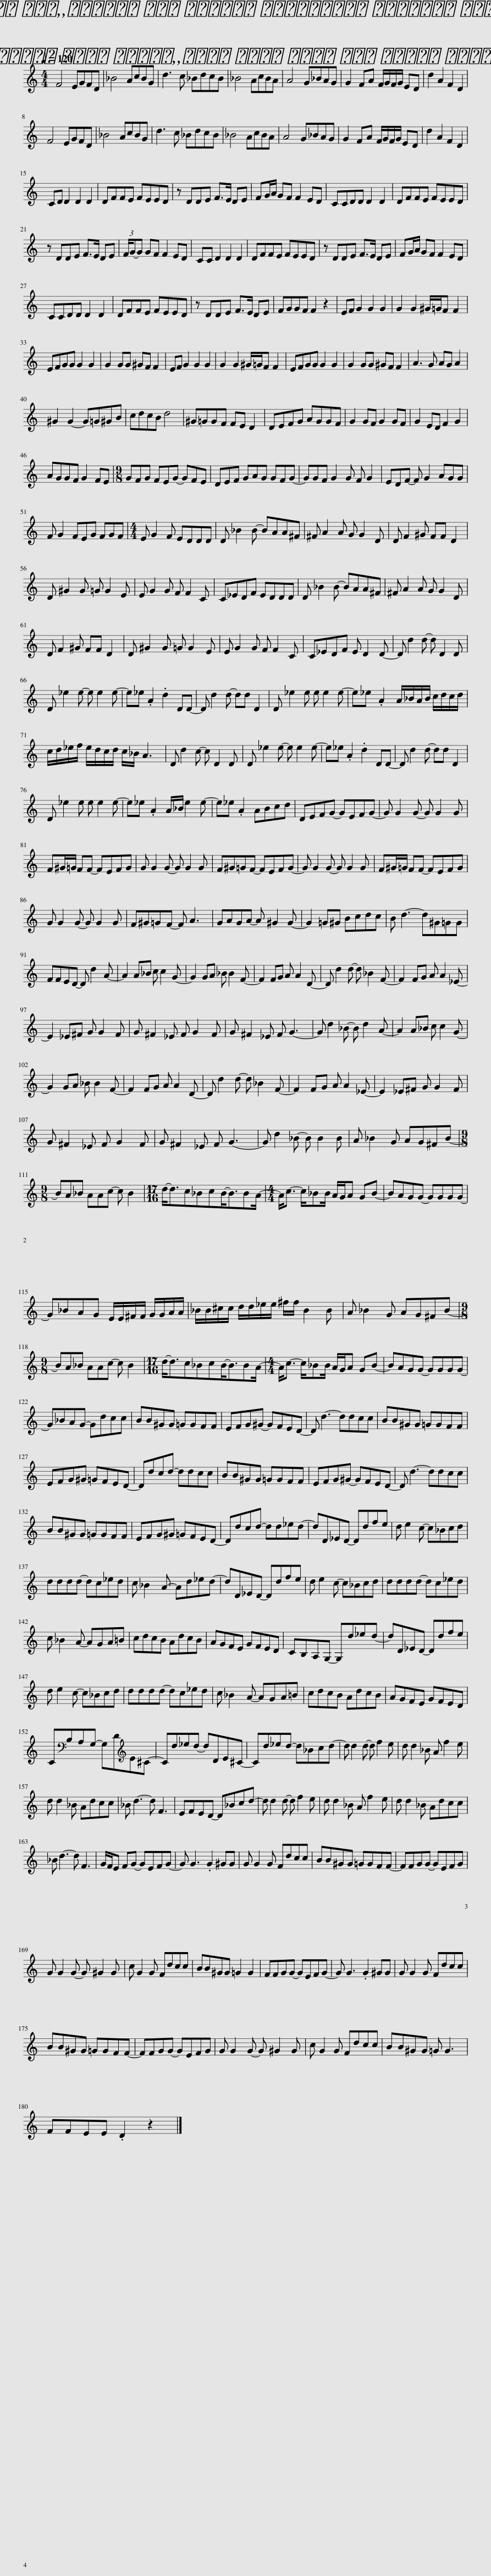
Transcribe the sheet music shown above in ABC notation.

X:1
L:1/8
Q:1/4=120
M:4/4
I:linebreak $
K:C
V:1 treble
V:1
 F4 EGFD | _B4 AcBG | d3 c _BdcB | _B4 AcBA | A4 G_BAG | %5
 G2 FA F/G/F/G/ ED | d2 A2 F2 D2 |$ F4 EGFD | _B4 AcBG | d3 c _BdcB | %10
 _B4 AcBA | A4 G_BAG | G2 FA F/G/F/G/ ED | d2 A2 F2 D2 |$ CD D2 D2 D2 | %15
 DFFE FEED | z DDE F>E DE | FG/A/ GF F2 ED | CCDD D2 D2 | DFFE FEED |$ %20
 z DDE F>E DE | (3:2:2F/G-G GF F2 ED | CC D2 D2 D2 | DFFE FEED | z DDE F>E DE | %25
 FG/A/ GF F2 ED |$ CCDD D2 D2 | DFFE FEED | z DDE F>E DE | FGGF F2 z2 | %30
 EF G2 G2 G2 | G2 G2 ^G/=G/F F2 |$ EFGG G2 G2 | G2 GG ^GF F2 | EF G2 G2 G2 | %35
 G2 G2 ^G/=G/F F2 | EFGG G2 G2 | G2 GG ^GF F2 | A3 G AG A2 |$ ^G2 G2- G=G^GB | %40
 cdcB d4 | ^G=GGF FE D2 | DEFG AGGF | G2 GF G2 GF | G2 ED F2 G2 |$ %45
 AGGF G2 FE |[M:9/8] GFG FEG- GFE | DEF GAG GFG- | GGF G2 G F G2 | EDF- F G2 AGG |$ %50
 F G2 FEG FGF |[M:4/4] E G2 F EDDD | D _B2 B- BAA^F | ^F A2 A G G2 D | D F2 ^G FF D2 |$ %55
 D ^G2 G =G G2 E | E G2 G F F2 C | C_EDF EDDD | D _B2 B- BAA^F | ^F A2 A G G2 D |$ %60
 D F2 ^G FF D2 | D ^G2 G =G G2 E | E G2 G F F2 C | C_EDF E D2 D- | D d2 d- d D2 D |$ %65
 D _e2 e- e e2 e- | e_e .A2 .d2 DD- | D d2 d- dd D2 | D _e2 e e e2 e- | e_e .A2 A/_B/A/B/ c/d/c/d/ |$ %70
 c/d/_e/f/ e/d/c/d/ c/_B/ A3 | D d2 c- c D2 D | D _e2 e- e e2 e- | e_e .A2 .d2 DD- | D d2 d- dd D2 |$ %75
 D _e2 e e e2 e- | e_e .A2 A/_B/ e2 e- | e_e .A2 ABcd | DEFG- GEFG- | G G2 G- G G2 G |$ %80
 F^G/=G/ FF- FEFG | G G2 G- G G2 G | F^G=GF- FEFG- | G G2 G- G G2 G | F^G/=G/ FF- FEFG |$ %85
 G G2 G- G G2 G | F^G=GF- F A3 | GAGA- A ^G2 G- | G2 =G^G Bcdc | B d3- d^G=GG |$ %90
 FFED- D d2 A- | A2 A_B c c2 G- | G2 GA _B B2 F- | F2 FG A A2 D- | D d2 d- d _B2 F- | %95
 F2 FG A A2 _E- |$ E2 _E^F G G2 F | G ^F2 _E F G2 F | G ^F2 _E F G3- | G d2 _B- B d2 A- | %100
 A2 A_B c c2 G- |$ G2 GA _B B2 F- | F2 FG A A2 D- | D d2 d- d _B2 F- | F2 FG A A2 _E- | %105
 E2 _E^F G G2 F |$ G ^F2 _E F G2 F | G ^F2 _E F G3- | G d2 _B- B B2 B | A _B2 G AG^FB- |$ %110
[M:9/8] BA_B AAc- c B2 |[M:17/16] d-<dc_BcB-<BBA/- |[M:4/4] A<c- c/_BB/ A/G/A GB- | BAGG- GGGG- |$ G_BAG E/E/^F/F/ G/G/A/A/ | %115
 _B/B/^c/c/ d/d/_e/e/ ^f/f/ B2 B | A _B2 G AG^FB- |$[M:9/8] BA_B AAc- c B2 |[M:17/16] d-<dc_BcB-<BBA/- |[M:4/4] A<c- c/_BB/ A/G/A GB- | %120
 BAGG- GGGG- |$ G_BAG- Gdcc | BB^GG =GGFF | EFG^G- GFED- | D d3- ddcc | %125
 BB^GG =GGFF |$ EFG^G =GFED- | Ddcd- ddcc | BB^GG =GGFF | EFG^G- GFED- | %130
 D d3- ddcc |$ BB^GG =GGFF | EFG^G =GFED- | Ddcd- dd_ed- | dD_ED- Ddfe | %135
 d e2 c- c_Bcd |$ dddd- dc_ed | c _B2 A- Ad_ed- | dD_ED- Ddfe | d e2 c- c_Bcd | %140
 dddd- dc_ed |$ c _B2 A- AGA=B | cdcB AdcB | AGFE GFED | CB,A,G,- G,d_ed- | %145
 dD_ED- Ddfe |$ d e2 c- c_Bcd | dddd- dc_ed | c _B2 A- AGA=B | cdcB AdcB | %150
 AGFE GFED |$ C[K:bass]B,A,G,- G,D[K:treble]E^C- | Cd_ed- dDE^C- | Cd_ed- d_Bcd- | d d2 d- d f2 e | %155
 d d2 _B A f2 e |$ d d2 _B Adcc | _B d3- d F3 | EFED- D_Bcd- | d d2 d- d f2 e | %160
 d d2 _B A f2 e | d d2 _B Adcc |$ _B d3- d F3 | G/F/E FG- GEFG- | G G3 .G2 ^GG | %165
 G G2 G Fdcc | BB^GG =GGFF- | FFGG- GEFG |$ G G2 G- G ^G2 G | c G2 G Fdcc | %170
 BB^GG =G2 G2 | FFGG- GEFG- | G G3 .G2 ^GG | G G2 G Fdcc |$ BB^GG =GGFF- | %175
 FFGG- GEFG | G G2 G- G ^G2 G | c G2 G Fdcc | BB^GG =G G3 |$ FFEE .D2 z2 |] %180
